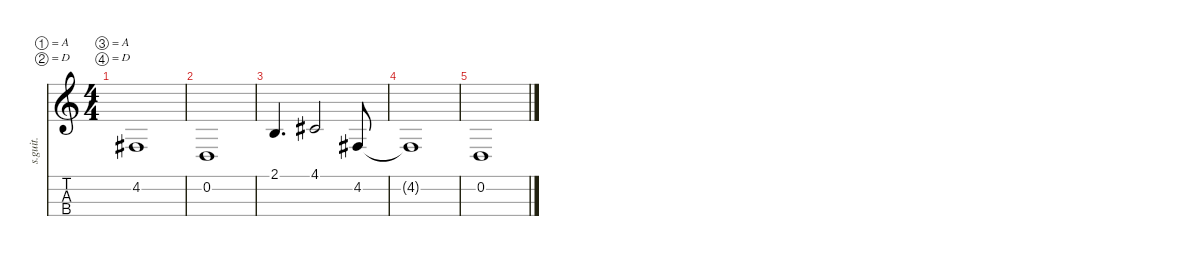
\defaultSystemsLayout 4
\hideDynamics
\bracketExtendMode nobrackets
\track ("Electric Bass" "s.guit.") {instrument electricbassfinger}
\staff {score tabs}
\tuning (A2 D2 A1 D1)
\ts (4 4)
\tempo (129 hide)
\clef g2
\ks c
4.2{t acc #}.1{dy f} |
0.2.1{dy mf} |
2.1.4{d} 4.1{acc #}.2 4.2{acc #}.8 |
4.2{t acc #}.1{dy f} |
0.2.1{dy mf}
